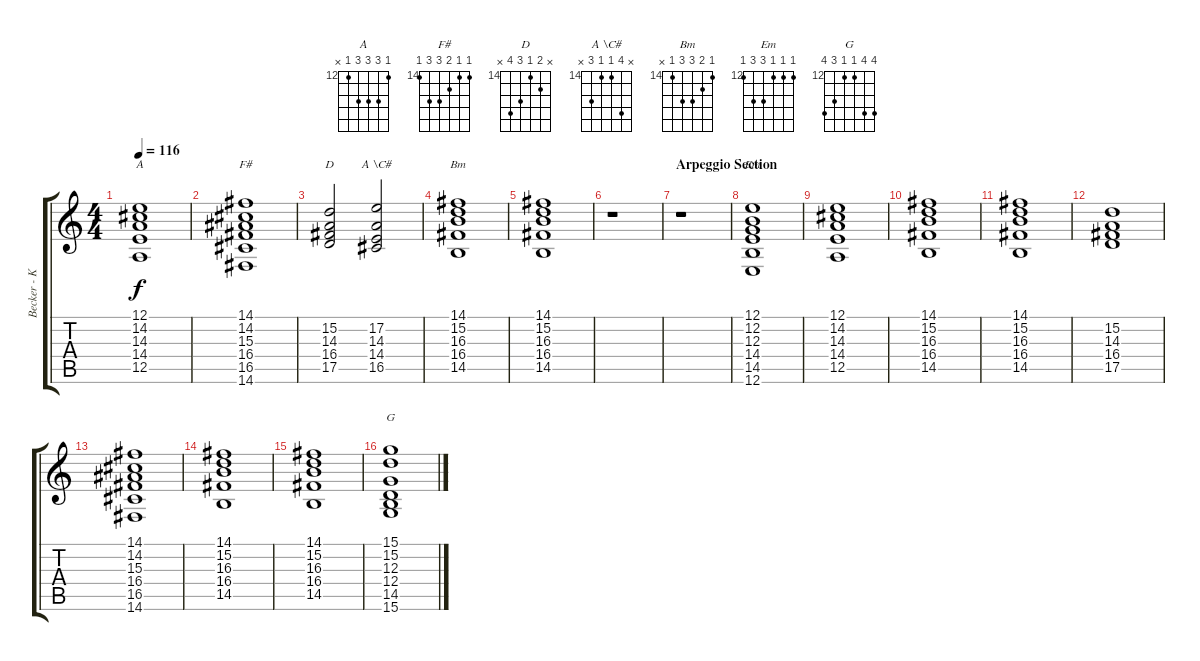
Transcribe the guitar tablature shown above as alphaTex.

\track ("Becker - Keyboard" "Becker - K") {instrument pad2warm}
\staff {score tabs}
\tuning (E4 B3 G3 D3 A2 E2) {hide}
\chord ("A" 12 14 14 14 12 x) {firstfret 12}
\chord ("F#" 14 14 15 16 16 14) {firstfret 14}
\chord ("D" x 15 14 16 17 x) {firstfret 14}
\chord ("A \\C#" x 17 14 14 16 x) {firstfret 14}
\chord ("Bm" 14 15 16 16 14 x) {firstfret 14}
\chord ("Em" 12 12 12 14 14 12) {firstfret 12}
\chord ("G" 15 15 12 12 14 15) {firstfret 12}
\ts (4 4)
\tempo 116
\clef g2
\ks c
(12.1 14.2 14.3 14.4 12.5).1{ch "A" dy f} |
(14.1 14.2 15.3 16.4 16.5 14.6).1{ch "F#"} |
(15.2 14.3 16.4 17.5).2{ch "D"} (17.2 14.3 14.4 16.5).2{ch "A \\C#"} |
(14.1 15.2 16.3 16.4 14.5).1{ch "Bm"} |
(14.1 15.2 16.3 16.4 14.5).1 |
r.1 |
\section ("" "Arpeggio Section")
r.1 |
(12.1 12.2 12.3 14.4 14.5 12.6).1{ch "Em"} |
(12.1 14.2 14.3 14.4 12.5).1 |
(14.1 15.2 16.3 16.4 14.5).1 |
(14.1 15.2 16.3 16.4 14.5).1 |
(15.2 14.3 16.4 17.5).1 |
(14.1 14.2 15.3 16.4 16.5 14.6).1 |
(14.1 15.2 16.3 16.4 14.5).1 |
(14.1 15.2 16.3 16.4 14.5).1 |
(15.1 15.2 12.3 12.4 14.5 15.6).1{ch "G"}
